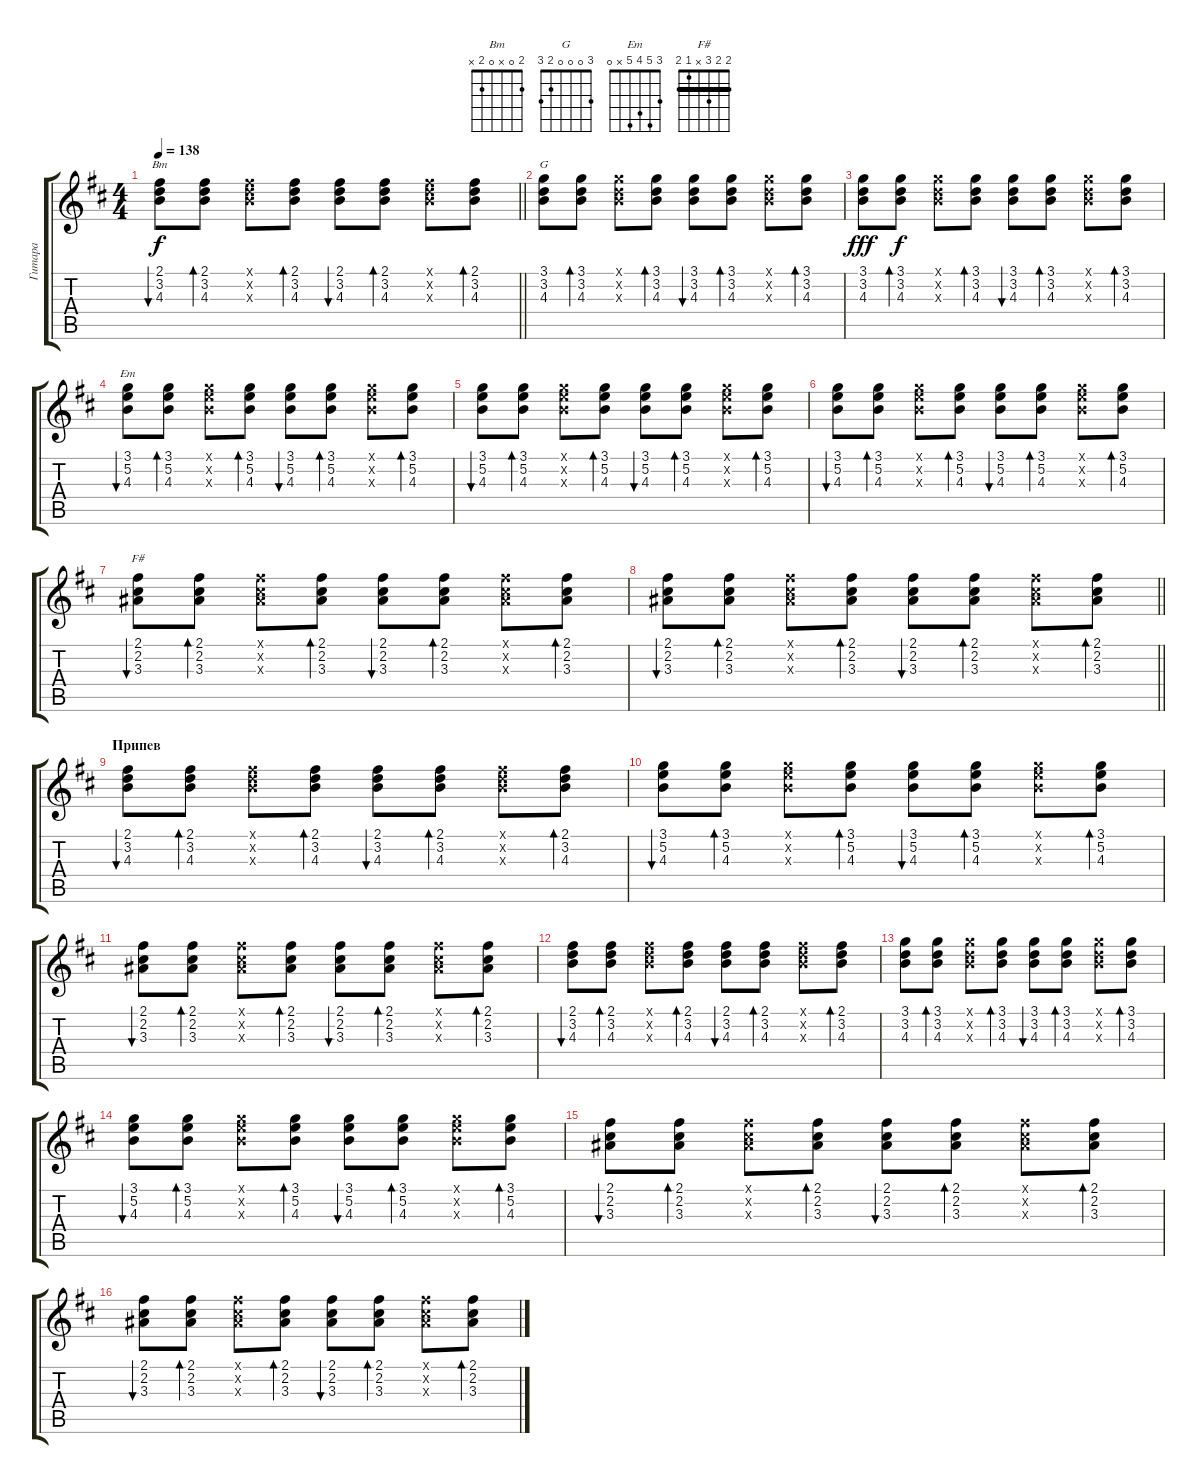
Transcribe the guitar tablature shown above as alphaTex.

\track ("Гитара" "Гитара") {instrument acousticguitarsteel}
\staff {score tabs}
\tuning (E4 B3 G3 D3 A2 E2) {hide}
\chord ("Bm" 2 0 x 0 2 x)
\chord ("G" 3 0 0 0 2 3)
\chord ("Em" 3 5 4 5 x 0)
\chord ("F#" 2 2 3 x 1 2) {barre 2}
\ts (4 4)
\tempo 138
\clef g2
\barLineRight lightlight
\ks bminor
(2.1 3.2 4.3).8{bu 120 ch "Bm" dy f} (2.1 3.2 4.3).8{bd 120} (2.1{x} 3.2{x} 4.3{x}).8 (2.1 3.2 4.3).8{bd 120} (2.1 3.2 4.3).8{bu 120} (2.1 3.2 4.3).8{bd 120} (2.1{x} 3.2{x} 4.3{x}).8 (2.1 3.2 4.3).8{bd 120} |
\section ("" "")
(3.1 3.2 4.3).8{ch "G"} (3.1 3.2 4.3).8{bd 120} (3.1{x} 3.2{x} 4.3{x}).8 (3.1 3.2 4.3).8{bd 120} (3.1 3.2 4.3).8{bu 120} (3.1 3.2 4.3).8{bd 120} (3.1{x} 3.2{x} 4.3{x}).8 (3.1 3.2 4.3).8{bd 120} |
(3.1 3.2 4.3).8{dy fff} (3.1 3.2 4.3).8{bd 120 dy f} (3.1{x} 3.2{x} 4.3{x}).8 (3.1 3.2 4.3).8{bd 120} (3.1 3.2 4.3).8{bu 120} (3.1 3.2 4.3).8{bd 120} (3.1{x} 3.2{x} 4.3{x}).8 (3.1 3.2 4.3).8{bd 120} |
(3.1 5.2 4.3).8{bu 120 ch "Em"} (3.1 5.2 4.3).8{bd 120} (3.1{x} 5.2{x} 4.3{x}).8 (3.1 5.2 4.3).8{bd 120} (3.1 5.2 4.3).8{bu 120} (3.1 5.2 4.3).8{bd 120} (3.1{x} 5.2{x} 4.3{x}).8 (3.1 5.2 4.3).8{bd 120} |
(3.1 5.2 4.3).8{bu 120} (3.1 5.2 4.3).8{bd 120} (3.1{x} 5.2{x} 4.3{x}).8 (3.1 5.2 4.3).8{bd 120} (3.1 5.2 4.3).8{bu 120} (3.1 5.2 4.3).8{bd 120} (3.1{x} 5.2{x} 4.3{x}).8 (3.1 5.2 4.3).8{bd 120} |
(3.1 5.2 4.3).8{bu 120} (3.1 5.2 4.3).8{bd 120} (3.1{x} 5.2{x} 4.3{x}).8 (3.1 5.2 4.3).8{bd 120} (3.1 5.2 4.3).8{bu 120} (3.1 5.2 4.3).8{bd 120} (3.1{x} 5.2{x} 4.3{x}).8 (3.1 5.2 4.3).8{bd 120} |
(2.1 2.2 3.3).8{bu 120 ch "F#"} (2.1 2.2 3.3).8{bd 120} (2.1{x} 2.2{x} 3.3{x}).8 (2.1 2.2 3.3).8{bd 120} (2.1 2.2 3.3).8{bu 120} (2.1 2.2 3.3).8{bd 120} (2.1{x} 2.2{x} 3.3{x}).8 (2.1 2.2 3.3).8{bd 120} |
\barLineRight lightlight
(2.1 2.2 3.3).8{bu 120} (2.1 2.2 3.3).8{bd 120} (2.1{x} 2.2{x} 3.3{x}).8 (2.1 2.2 3.3).8{bd 120} (2.1 2.2 3.3).8{bu 120} (2.1 2.2 3.3).8{bd 120} (2.1{x} 2.2{x} 3.3{x}).8 (2.1 2.2 3.3).8{bd 120} |
\section ("" "Припев")
(2.1 3.2 4.3).8{bu 120} (2.1 3.2 4.3).8{bd 120} (2.1{x} 3.2{x} 4.3{x}).8 (2.1 3.2 4.3).8{bd 120} (2.1 3.2 4.3).8{bu 120} (2.1 3.2 4.3).8{bd 120} (2.1{x} 3.2{x} 4.3{x}).8 (2.1 3.2 4.3).8{bd 120} |
(3.1 5.2 4.3).8{bu 120} (3.1 5.2 4.3).8{bd 120} (3.1{x} 5.2{x} 4.3{x}).8 (3.1 5.2 4.3).8{bd 120} (3.1 5.2 4.3).8{bu 120} (3.1 5.2 4.3).8{bd 120} (3.1{x} 5.2{x} 4.3{x}).8 (3.1 5.2 4.3).8{bd 120} |
(2.1 2.2 3.3).8{bu 120} (2.1 2.2 3.3).8{bd 120} (2.1{x} 2.2{x} 3.3{x}).8 (2.1 2.2 3.3).8{bd 120} (2.1 2.2 3.3).8{bu 120} (2.1 2.2 3.3).8{bd 120} (2.1{x} 2.2{x} 3.3{x}).8 (2.1 2.2 3.3).8{bd 120} |
(2.1 3.2 4.3).8{bu 120} (2.1 3.2 4.3).8{bd 120} (2.1{x} 3.2{x} 4.3{x}).8 (2.1 3.2 4.3).8{bd 120} (2.1 3.2 4.3).8{bu 120} (2.1 3.2 4.3).8{bd 120} (2.1{x} 3.2{x} 4.3{x}).8 (2.1 3.2 4.3).8{bd 120} |
(3.1 3.2 4.3).8 (3.1 3.2 4.3).8{bd 120} (3.1{x} 3.2{x} 4.3{x}).8 (3.1 3.2 4.3).8{bd 120} (3.1 3.2 4.3).8{bu 120} (3.1 3.2 4.3).8{bd 120} (3.1{x} 3.2{x} 4.3{x}).8 (3.1 3.2 4.3).8{bd 120} |
(3.1 5.2 4.3).8{bu 120} (3.1 5.2 4.3).8{bd 120} (3.1{x} 5.2{x} 4.3{x}).8 (3.1 5.2 4.3).8{bd 120} (3.1 5.2 4.3).8{bu 120} (3.1 5.2 4.3).8{bd 120} (3.1{x} 5.2{x} 4.3{x}).8 (3.1 5.2 4.3).8{bd 120} |
(2.1 2.2 3.3).8{bu 120} (2.1 2.2 3.3).8{bd 120} (2.1{x} 2.2{x} 3.3{x}).8 (2.1 2.2 3.3).8{bd 120} (2.1 2.2 3.3).8{bu 120} (2.1 2.2 3.3).8{bd 120} (2.1{x} 2.2{x} 3.3{x}).8 (2.1 2.2 3.3).8{bd 120} |
(2.1 2.2 3.3).8{bu 120} (2.1 2.2 3.3).8{bd 120} (2.1{x} 2.2{x} 3.3{x}).8 (2.1 2.2 3.3).8{bd 120} (2.1 2.2 3.3).8{bu 120} (2.1 2.2 3.3).8{bd 120} (2.1{x} 2.2{x} 3.3{x}).8 (2.1 2.2 3.3).8{bd 120}
